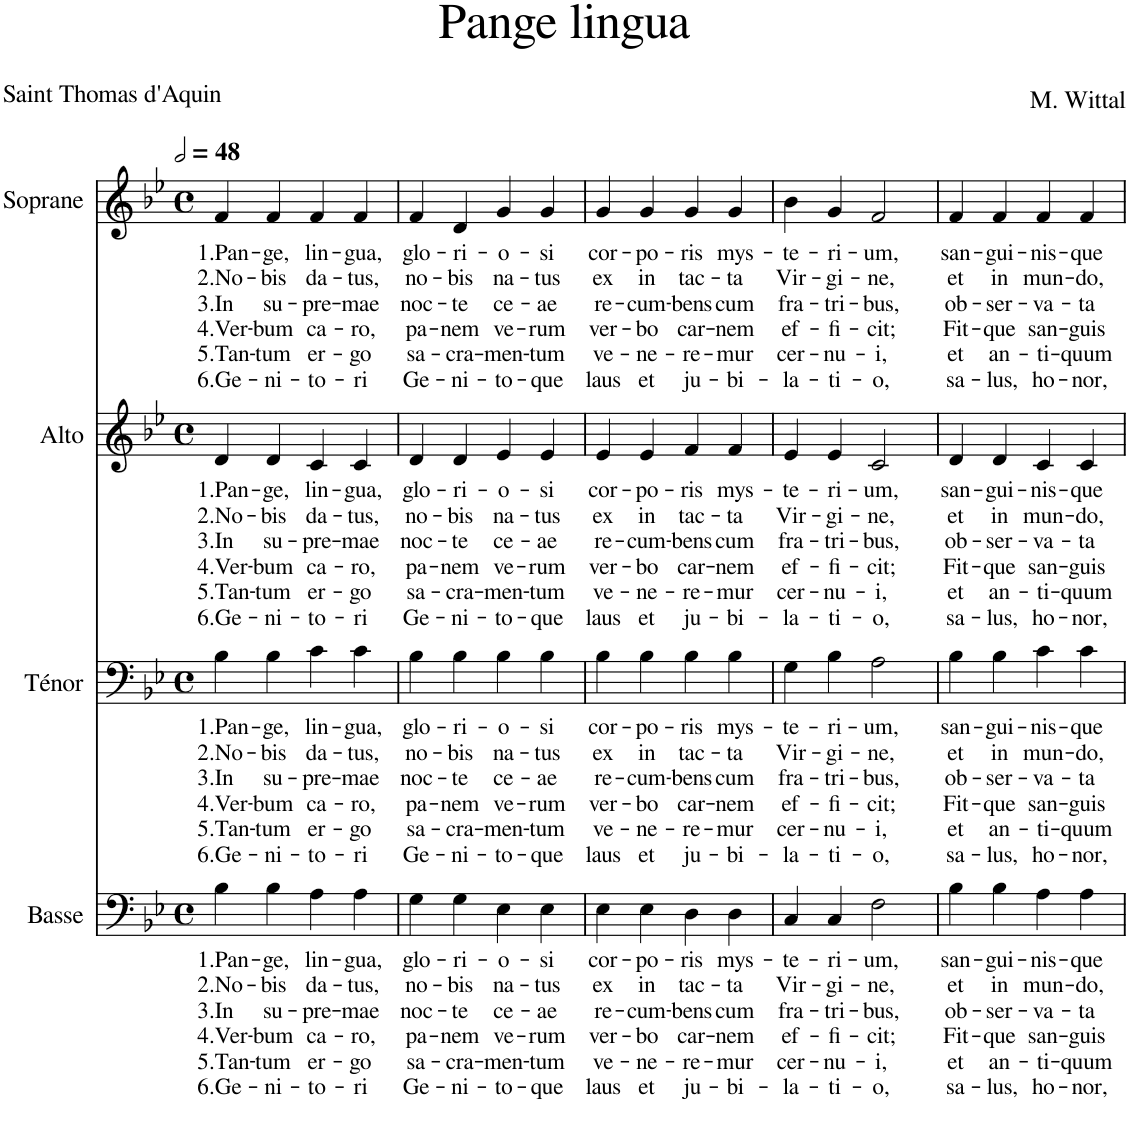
**kern	**text	**text	**text	**text	**text	**text	**kern	**text	**text	**text	**text	**text	**text	**kern	**text	**text	**text	**text	**text	**text	**kern	**text	**text	**text	**text	**text	**text
*part4	*part4	*part4	*part4	*part4	*part4	*part4	*part3	*part3	*part3	*part3	*part3	*part3	*part3	*part2	*part2	*part2	*part2	*part2	*part2	*part2	*part1	*part1	*part1	*part1	*part1	*part1	*part1
*staff4	*staff4	*staff4	*staff4	*staff4	*staff4	*staff4	*staff3	*staff3	*staff3	*staff3	*staff3	*staff3	*staff3	*staff2	*staff2	*staff2	*staff2	*staff2	*staff2	*staff2	*staff1	*staff1	*staff1	*staff1	*staff1	*staff1	*staff1
*I"Basse	*	*	*	*	*	*	*I"Ténor	*	*	*	*	*	*	*I"Alto	*	*	*	*	*	*	*I"Soprane	*	*	*	*	*	*
*I'B.	*	*	*	*	*	*	*	*	*	*	*	*	*	*I'A.	*	*	*	*	*	*	*	*	*	*	*	*	*
*clefF4	*	*	*	*	*	*	*clefF4	*	*	*	*	*	*	*clefG2	*	*	*	*	*	*	*clefG2	*	*	*	*	*	*
*k[b-e-]	*	*	*	*	*	*	*k[b-e-]	*	*	*	*	*	*	*k[b-e-]	*	*	*	*	*	*	*k[b-e-]	*	*	*	*	*	*
*M4/4	*	*	*	*	*	*	*M4/4	*	*	*	*	*	*	*M4/4	*	*	*	*	*	*	*M4/4	*	*	*	*	*	*
*met(c)	*	*	*	*	*	*	*met(c)	*	*	*	*	*	*	*met(c)	*	*	*	*	*	*	*met(c)	*	*	*	*	*	*
*MM96	*	*	*	*	*	*	*MM96	*	*	*	*	*	*	*MM96	*	*	*	*	*	*	*MM96	*	*	*	*	*	*
=1	=1	=1	=1	=1	=1	=1	=1	=1	=1	=1	=1	=1	=1	=1	=1	=1	=1	=1	=1	=1	=1	=1	=1	=1	=1	=1	=1
!	!LO:LY:b	!LO:LY:b	!LO:LY:b	!LO:LY:b	!LO:LY:b	!LO:LY:b	!	!LO:LY:b	!LO:LY:b	!LO:LY:b	!LO:LY:b	!LO:LY:b	!LO:LY:b	!	!LO:LY:b	!LO:LY:b	!LO:LY:b	!LO:LY:b	!LO:LY:b	!LO:LY:b	!	!LO:LY:b	!LO:LY:b	!LO:LY:b	!LO:LY:b	!LO:LY:b	!LO:LY:b
4B-\	1.Pan-	2.No-	3.In	4.Ver-	5.Tan-	6.Ge-	4B-\	1.Pan-	2.No-	3.In	4.Ver-	5.Tan-	6.Ge-	4d/	1.Pan-	2.No-	3.In	4.Ver-	5.Tan-	6.Ge-	4f/	1.Pan-	2.No-	3.In	4.Ver-	5.Tan-	6.Ge-
!	!LO:LY:b	!LO:LY:b	!LO:LY:b	!LO:LY:b	!LO:LY:b	!LO:LY:b	!	!LO:LY:b	!LO:LY:b	!LO:LY:b	!LO:LY:b	!LO:LY:b	!LO:LY:b	!	!LO:LY:b	!LO:LY:b	!LO:LY:b	!LO:LY:b	!LO:LY:b	!LO:LY:b	!	!LO:LY:b	!LO:LY:b	!LO:LY:b	!LO:LY:b	!LO:LY:b	!LO:LY:b
4B-\	-ge,	-bis	su-	-bum	-tum	-ni-	4B-\	-ge,	-bis	su-	-bum	-tum	-ni-	4d/	-ge,	-bis	su-	-bum	-tum	-ni-	4f/	-ge,	-bis	su-	-bum	-tum	-ni-
!	!LO:LY:b	!LO:LY:b	!LO:LY:b	!LO:LY:b	!LO:LY:b	!LO:LY:b	!	!LO:LY:b	!LO:LY:b	!LO:LY:b	!LO:LY:b	!LO:LY:b	!LO:LY:b	!	!LO:LY:b	!LO:LY:b	!LO:LY:b	!LO:LY:b	!LO:LY:b	!LO:LY:b	!	!LO:LY:b	!LO:LY:b	!LO:LY:b	!LO:LY:b	!LO:LY:b	!LO:LY:b
4A\	lin-	da-	-pre-	ca-	er-	-to-	4c\	lin-	da-	-pre-	ca-	er-	-to-	4c/	lin-	da-	-pre-	ca-	er-	-to-	4f/	lin-	da-	-pre-	ca-	er-	-to-
!	!LO:LY:b	!LO:LY:b	!LO:LY:b	!LO:LY:b	!LO:LY:b	!LO:LY:b	!	!LO:LY:b	!LO:LY:b	!LO:LY:b	!LO:LY:b	!LO:LY:b	!LO:LY:b	!	!LO:LY:b	!LO:LY:b	!LO:LY:b	!LO:LY:b	!LO:LY:b	!LO:LY:b	!	!LO:LY:b	!LO:LY:b	!LO:LY:b	!LO:LY:b	!LO:LY:b	!LO:LY:b
4A\	-gua,	-tus,	-mae	-ro,	-go	-ri	4c\	-gua,	-tus,	-mae	-ro,	-go	-ri	4c/	-gua,	-tus,	-mae	-ro,	-go	-ri	4f/	-gua,	-tus,	-mae	-ro,	-go	-ri
=2	=2	=2	=2	=2	=2	=2	=2	=2	=2	=2	=2	=2	=2	=2	=2	=2	=2	=2	=2	=2	=2	=2	=2	=2	=2	=2	=2
!	!LO:LY:b	!LO:LY:b	!LO:LY:b	!LO:LY:b	!LO:LY:b	!LO:LY:b	!	!LO:LY:b	!LO:LY:b	!LO:LY:b	!LO:LY:b	!LO:LY:b	!LO:LY:b	!	!LO:LY:b	!LO:LY:b	!LO:LY:b	!LO:LY:b	!LO:LY:b	!LO:LY:b	!	!LO:LY:b	!LO:LY:b	!LO:LY:b	!LO:LY:b	!LO:LY:b	!LO:LY:b
4G\	glo-	no-	noc-	pa-	sa-	Ge-	4B-\	glo-	no-	noc-	pa-	sa-	Ge-	4d/	glo-	no-	noc-	pa-	sa-	Ge-	4f/	glo-	no-	noc-	pa-	sa-	Ge-
!	!LO:LY:b	!LO:LY:b	!LO:LY:b	!LO:LY:b	!LO:LY:b	!LO:LY:b	!	!LO:LY:b	!LO:LY:b	!LO:LY:b	!LO:LY:b	!LO:LY:b	!LO:LY:b	!	!LO:LY:b	!LO:LY:b	!LO:LY:b	!LO:LY:b	!LO:LY:b	!LO:LY:b	!	!LO:LY:b	!LO:LY:b	!LO:LY:b	!LO:LY:b	!LO:LY:b	!LO:LY:b
4G\	-ri-	-bis	-te	-nem	-cra-	-ni-	4B-\	-ri-	-bis	-te	-nem	-cra-	-ni-	4d/	-ri-	-bis	-te	-nem	-cra-	-ni-	4d/	-ri-	-bis	-te	-nem	-cra-	-ni-
!	!LO:LY:b	!LO:LY:b	!LO:LY:b	!LO:LY:b	!LO:LY:b	!LO:LY:b	!	!LO:LY:b	!LO:LY:b	!LO:LY:b	!LO:LY:b	!LO:LY:b	!LO:LY:b	!	!LO:LY:b	!LO:LY:b	!LO:LY:b	!LO:LY:b	!LO:LY:b	!LO:LY:b	!	!LO:LY:b	!LO:LY:b	!LO:LY:b	!LO:LY:b	!LO:LY:b	!LO:LY:b
4E-\	-o-	na-	ce-	ve-	-men-	-to-	4B-\	-o-	na-	ce-	ve-	-men-	-to-	4e-/	-o-	na-	ce-	ve-	-men-	-to-	4g/	-o-	na-	ce-	ve-	-men-	-to-
!	!LO:LY:b	!LO:LY:b	!LO:LY:b	!LO:LY:b	!LO:LY:b	!LO:LY:b	!	!LO:LY:b	!LO:LY:b	!LO:LY:b	!LO:LY:b	!LO:LY:b	!LO:LY:b	!	!LO:LY:b	!LO:LY:b	!LO:LY:b	!LO:LY:b	!LO:LY:b	!LO:LY:b	!	!LO:LY:b	!LO:LY:b	!LO:LY:b	!LO:LY:b	!LO:LY:b	!LO:LY:b
4E-\	-si	-tus	-ae	-rum	-tum	-que	4B-\	-si	-tus	-ae	-rum	-tum	-que	4e-/	-si	-tus	-ae	-rum	-tum	-que	4g/	-si	-tus	-ae	-rum	-tum	-que
=3	=3	=3	=3	=3	=3	=3	=3	=3	=3	=3	=3	=3	=3	=3	=3	=3	=3	=3	=3	=3	=3	=3	=3	=3	=3	=3	=3
!	!LO:LY:b	!LO:LY:b	!LO:LY:b	!LO:LY:b	!LO:LY:b	!LO:LY:b	!	!LO:LY:b	!LO:LY:b	!LO:LY:b	!LO:LY:b	!LO:LY:b	!LO:LY:b	!	!LO:LY:b	!LO:LY:b	!LO:LY:b	!LO:LY:b	!LO:LY:b	!LO:LY:b	!	!LO:LY:b	!LO:LY:b	!LO:LY:b	!LO:LY:b	!LO:LY:b	!LO:LY:b
4E-\	cor-	ex	re-	ver-	ve-	laus	4B-\	cor-	ex	re-	ver-	ve-	laus	4e-/	cor-	ex	re-	ver-	ve-	laus	4g/	cor-	ex	re-	ver-	ve-	laus
!	!LO:LY:b	!LO:LY:b	!LO:LY:b	!LO:LY:b	!LO:LY:b	!LO:LY:b	!	!LO:LY:b	!LO:LY:b	!LO:LY:b	!LO:LY:b	!LO:LY:b	!LO:LY:b	!	!LO:LY:b	!LO:LY:b	!LO:LY:b	!LO:LY:b	!LO:LY:b	!LO:LY:b	!	!LO:LY:b	!LO:LY:b	!LO:LY:b	!LO:LY:b	!LO:LY:b	!LO:LY:b
4E-\	-po-	in	-cum-	-bo	-ne-	et	4B-\	-po-	in	-cum-	-bo	-ne-	et	4e-/	-po-	in	-cum-	-bo	-ne-	et	4g/	-po-	in	-cum-	-bo	-ne-	et
!	!LO:LY:b	!LO:LY:b	!LO:LY:b	!LO:LY:b	!LO:LY:b	!LO:LY:b	!	!LO:LY:b	!LO:LY:b	!LO:LY:b	!LO:LY:b	!LO:LY:b	!LO:LY:b	!	!LO:LY:b	!LO:LY:b	!LO:LY:b	!LO:LY:b	!LO:LY:b	!LO:LY:b	!	!LO:LY:b	!LO:LY:b	!LO:LY:b	!LO:LY:b	!LO:LY:b	!LO:LY:b
4D\	-ris	tac-	-bens	car-	-re-	ju-	4B-\	-ris	tac-	-bens	car-	-re-	ju-	4f/	-ris	tac-	-bens	car-	-re-	ju-	4g/	-ris	tac-	-bens	car-	-re-	ju-
!	!LO:LY:b	!LO:LY:b	!LO:LY:b	!LO:LY:b	!LO:LY:b	!LO:LY:b	!	!LO:LY:b	!LO:LY:b	!LO:LY:b	!LO:LY:b	!LO:LY:b	!LO:LY:b	!	!LO:LY:b	!LO:LY:b	!LO:LY:b	!LO:LY:b	!LO:LY:b	!LO:LY:b	!	!LO:LY:b	!LO:LY:b	!LO:LY:b	!LO:LY:b	!LO:LY:b	!LO:LY:b
4D\	mys-	-ta	cum	-nem	-mur	-bi-	4B-\	mys-	-ta	cum	-nem	-mur	-bi-	4f/	mys-	-ta	cum	-nem	-mur	-bi-	4g/	mys-	-ta	cum	-nem	-mur	-bi-
=4	=4	=4	=4	=4	=4	=4	=4	=4	=4	=4	=4	=4	=4	=4	=4	=4	=4	=4	=4	=4	=4	=4	=4	=4	=4	=4	=4
!	!LO:LY:b	!LO:LY:b	!LO:LY:b	!LO:LY:b	!LO:LY:b	!LO:LY:b	!	!LO:LY:b	!LO:LY:b	!LO:LY:b	!LO:LY:b	!LO:LY:b	!LO:LY:b	!	!LO:LY:b	!LO:LY:b	!LO:LY:b	!LO:LY:b	!LO:LY:b	!LO:LY:b	!	!LO:LY:b	!LO:LY:b	!LO:LY:b	!LO:LY:b	!LO:LY:b	!LO:LY:b
4C/	-te-	Vir-	fra-	ef-	cer-	-la-	4G\	-te-	Vir-	fra-	ef-	cer-	-la-	4e-/	-te-	Vir-	fra-	ef-	cer-	-la-	4b-\	-te-	Vir-	fra-	ef-	cer-	-la-
!	!LO:LY:b	!LO:LY:b	!LO:LY:b	!LO:LY:b	!LO:LY:b	!LO:LY:b	!	!LO:LY:b	!LO:LY:b	!LO:LY:b	!LO:LY:b	!LO:LY:b	!LO:LY:b	!	!LO:LY:b	!LO:LY:b	!LO:LY:b	!LO:LY:b	!LO:LY:b	!LO:LY:b	!	!LO:LY:b	!LO:LY:b	!LO:LY:b	!LO:LY:b	!LO:LY:b	!LO:LY:b
4C/	-ri-	-gi-	-tri-	-fi-	-nu-	-ti-	4B-\	-ri-	-gi-	-tri-	-fi-	-nu-	-ti-	4e-/	-ri-	-gi-	-tri-	-fi-	-nu-	-ti-	4g/	-ri-	-gi-	-tri-	-fi-	-nu-	-ti-
!	!LO:LY:b	!LO:LY:b	!LO:LY:b	!LO:LY:b	!LO:LY:b	!LO:LY:b	!	!LO:LY:b	!LO:LY:b	!LO:LY:b	!LO:LY:b	!LO:LY:b	!LO:LY:b	!	!LO:LY:b	!LO:LY:b	!LO:LY:b	!LO:LY:b	!LO:LY:b	!LO:LY:b	!	!LO:LY:b	!LO:LY:b	!LO:LY:b	!LO:LY:b	!LO:LY:b	!LO:LY:b
2F\	-um,	-ne,	-bus,	-cit;	-i,	-o,	2A\	-um,	-ne,	-bus,	-cit;	-i,	-o,	2c/	-um,	-ne,	-bus,	-cit;	-i,	-o,	2f/	-um,	-ne,	-bus,	-cit;	-i,	-o,
=5	=5	=5	=5	=5	=5	=5	=5	=5	=5	=5	=5	=5	=5	=5	=5	=5	=5	=5	=5	=5	=5	=5	=5	=5	=5	=5	=5
!	!LO:LY:b	!LO:LY:b	!LO:LY:b	!LO:LY:b	!LO:LY:b	!LO:LY:b	!	!LO:LY:b	!LO:LY:b	!LO:LY:b	!LO:LY:b	!LO:LY:b	!LO:LY:b	!	!LO:LY:b	!LO:LY:b	!LO:LY:b	!LO:LY:b	!LO:LY:b	!LO:LY:b	!	!LO:LY:b	!LO:LY:b	!LO:LY:b	!LO:LY:b	!LO:LY:b	!LO:LY:b
4B-\	san-	et	ob-	Fit-	et	sa-	4B-\	san-	et	ob-	Fit-	et	sa-	4d/	san-	et	ob-	Fit-	et	sa-	4f/	san-	et	ob-	Fit-	et	sa-
!	!LO:LY:b	!LO:LY:b	!LO:LY:b	!LO:LY:b	!LO:LY:b	!LO:LY:b	!	!LO:LY:b	!LO:LY:b	!LO:LY:b	!LO:LY:b	!LO:LY:b	!LO:LY:b	!	!LO:LY:b	!LO:LY:b	!LO:LY:b	!LO:LY:b	!LO:LY:b	!LO:LY:b	!	!LO:LY:b	!LO:LY:b	!LO:LY:b	!LO:LY:b	!LO:LY:b	!LO:LY:b
4B-\	-gui-	in	-ser-	-que	an-	-lus,	4B-\	-gui-	in	-ser-	-que	an-	-lus,	4d/	-gui-	in	-ser-	-que	an-	-lus,	4f/	-gui-	in	-ser-	-que	an-	-lus,
!	!LO:LY:b	!LO:LY:b	!LO:LY:b	!LO:LY:b	!LO:LY:b	!LO:LY:b	!	!LO:LY:b	!LO:LY:b	!LO:LY:b	!LO:LY:b	!LO:LY:b	!LO:LY:b	!	!LO:LY:b	!LO:LY:b	!LO:LY:b	!LO:LY:b	!LO:LY:b	!LO:LY:b	!	!LO:LY:b	!LO:LY:b	!LO:LY:b	!LO:LY:b	!LO:LY:b	!LO:LY:b
4A\	-nis-	mun-	-va-	san-	-ti-	ho-	4c\	-nis-	mun-	-va-	san-	-ti-	ho-	4c/	-nis-	mun-	-va-	san-	-ti-	ho-	4f/	-nis-	mun-	-va-	san-	-ti-	ho-
!	!LO:LY:b	!LO:LY:b	!LO:LY:b	!LO:LY:b	!LO:LY:b	!LO:LY:b	!	!LO:LY:b	!LO:LY:b	!LO:LY:b	!LO:LY:b	!LO:LY:b	!LO:LY:b	!	!LO:LY:b	!LO:LY:b	!LO:LY:b	!LO:LY:b	!LO:LY:b	!LO:LY:b	!	!LO:LY:b	!LO:LY:b	!LO:LY:b	!LO:LY:b	!LO:LY:b	!LO:LY:b
4A\	-que	-do,	-ta	-guis	-quum	-nor,	4c\	-que	-do,	-ta	-guis	-quum	-nor,	4c/	-que	-do,	-ta	-guis	-quum	-nor,	4f/	-que	-do,	-ta	-guis	-quum	-nor,
=	=	=	=	=	=	=	=	=	=	=	=	=	=	=	=	=	=	=	=	=	=	=	=	=	=	=	=
*-	*-	*-	*-	*-	*-	*-	*-	*-	*-	*-	*-	*-	*-	*-	*-	*-	*-	*-	*-	*-	*-	*-	*-	*-	*-	*-	*-
